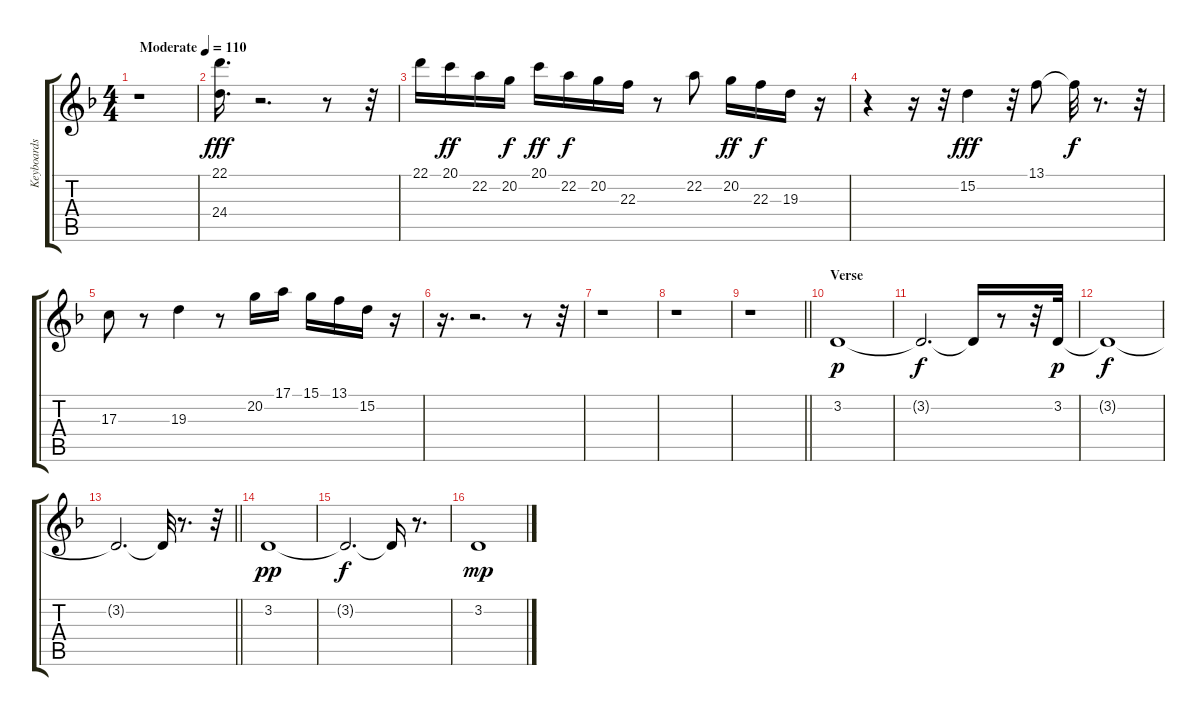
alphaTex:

\track ("Keyboards Lead" "Keyboards ") {instrument stringensemble1}
\staff {score tabs}
\tuning (E4 B3 G3 D3 A2 E2) {hide}
\ts (4 4)
\tempo (110 "Moderate")
\clef g2
\ks dminor
r.1{dy fff instrument stringensemble1} |
(22.1 24.4).16{d} r.2{d} r.8 r.32 |
22.1.16 20.1.16{dy ff} 22.2.16 20.2.16{dy f} 20.1.16{dy ff} 22.2.16{dy f} 20.2.16 22.3.16 r.8 22.2.8 20.2.16{dy ff} 22.3.16{dy f} 19.3.16 r.16 |
r.4 r.16 r.32 15.2.4{dy fff} r.32 13.1.8 13.1{t}.32{dy f} r.8{d} r.32 |
17.3.8 r.8 19.3.4 r.8 20.2.16 17.1.16 15.1.16 13.1.16 15.2.16 r.16 |
r.16{d} r.2{d} r.8 r.32 |
r.1 |
r.1 |
\barLineRight lightlight
r.1 |
\section ("" "Verse")
3.2.1{dy p} |
3.2{t}.2{d dy f} 3.2{t}.16 r.8 r.32 3.2.32{dy p} |
3.2{t}.1{dy f} |
\barLineRight lightlight
3.2{t}.2{d} 3.2{t}.32 r.8{d} r.32 |
3.2.1{dy pp} |
3.2{t}.2{d dy f} 3.2{t}.16 r.8{d} |
3.2.1{dy mp}
